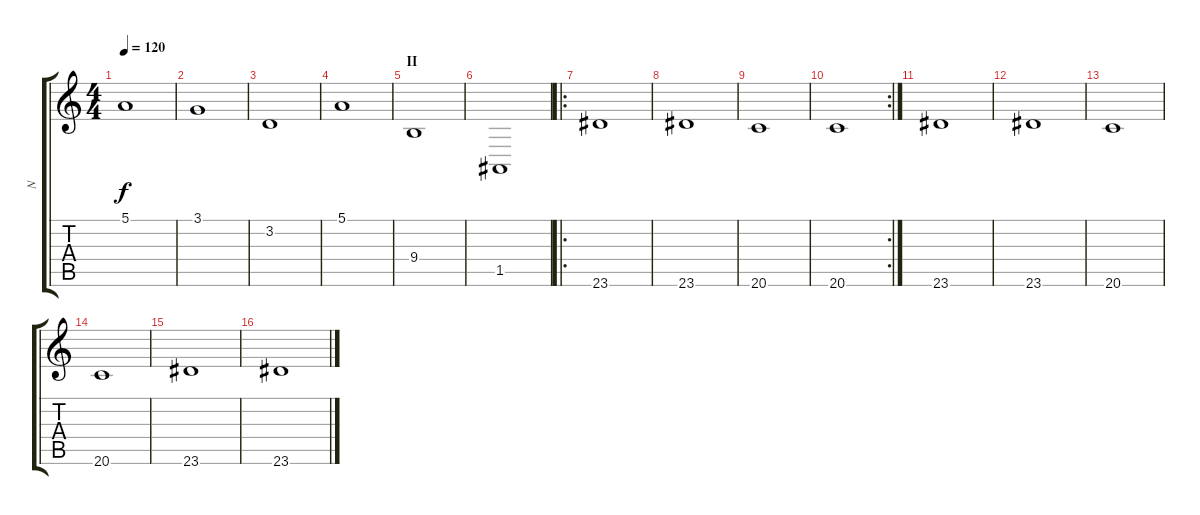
\track ("N" "N") {instrument shamisen}
\staff {score tabs}
\tuning (E4 B3 G3 D3 A2 E2) {hide}
\ts (4 4)
\tempo 120
\clef g2
\ks c
5.1.1{dy f volume 13 instrument pad2warm} |
3.1.1 |
3.2.1 |
5.1.1 |
\section ("" "II")
9.4.1 |
1.5.1 |
\ro
23.6.1{volume 11 balance 8 instrument tubularbells} |
23.6.1 |
20.6.1 |
\rc 2
20.6.1 |
23.6.1 |
23.6.1 |
20.6.1 |
20.6.1 |
23.6.1 |
23.6.1
